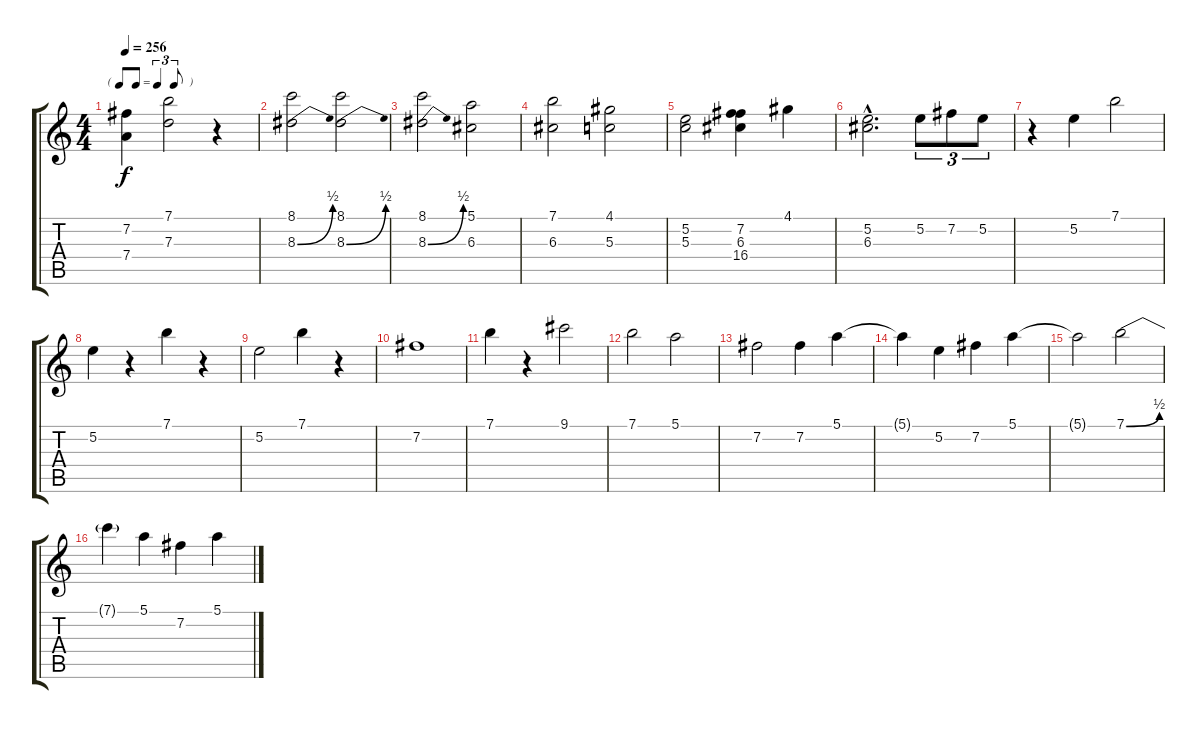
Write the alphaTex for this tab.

\track "" {instrument acousticguitarsteel}
\staff {score tabs}
\tuning (E4 B3 G3 D3 A2 E2) {hide}
\ts (4 4)
\tf triplet8th
\tempo 256
\clef g2
\ks c
(7.2 7.4).4{dy f} (7.1 7.3).2 r.4 |
(8.1 8.3{be (bend 0 0 60 2)}).2 (8.1 8.3{be (bend 0 0 60 2)}).2 |
(8.1 8.3{be (bend 0 0 60 2)}).2 (5.1 6.3).2 |
(7.1 6.3).2 (4.1 5.3).2 |
(5.2 5.3).2 (7.2 6.3 16.4).4 4.1.4 |
(5.2{hac} 6.3{hac}).2{d} 5.2.8{tu (3 2)} 7.2.8{tu (3 2)} 5.2.8{tu (3 2)} |
r.4 5.2.4 7.1.2 |
5.2.4 r.4 7.1.4 r.4 |
5.2.2 7.1.4 r.4 |
7.2.1 |
7.1.4 r.4 9.1.2 |
7.1.2 5.1.2 |
7.2.2 7.2.4 5.1.4 |
5.1{t}.4 5.2.4 7.2.4 5.1.4 |
5.1{t}.2 7.1{be (bend 0 0 60 2)}.2 |
7.1{t}.4 5.1.4 7.2.4 5.1.4
